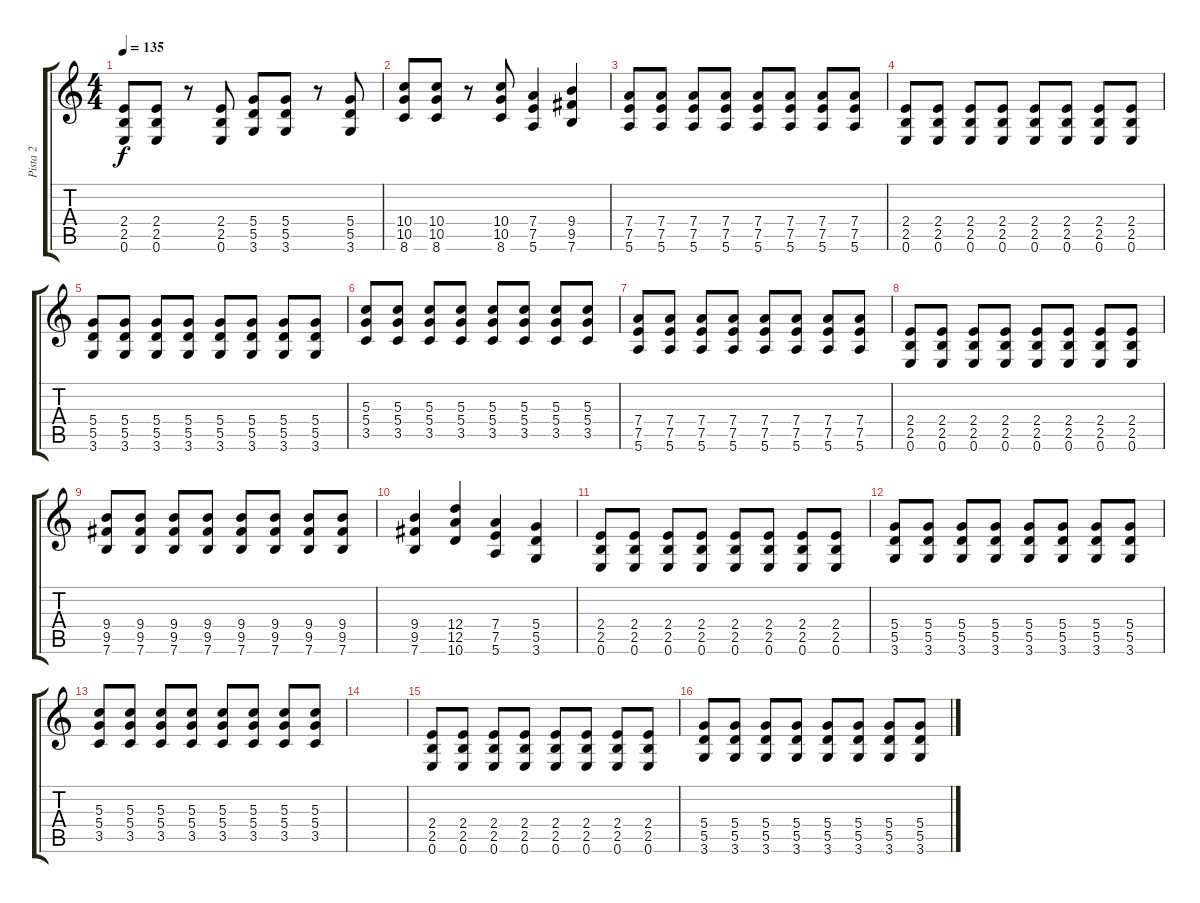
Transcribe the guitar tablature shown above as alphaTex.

\track ("Pista 2" "Pista 2") {instrument overdrivenguitar}
\staff {score tabs}
\tuning (E4 B3 G3 D3 A2 E2) {hide}
\ts (4 4)
\tempo 135
\clef g2
\ks c
(2.4 2.5 0.6).8{dy f} (2.4 2.5 0.6).8 r.8 (2.4 2.5 0.6).8 (5.4 5.5 3.6).8 (5.4 5.5 3.6).8 r.8 (5.4 5.5 3.6).8 |
(10.4 10.5 8.6).8 (10.4 10.5 8.6).8 r.8 (10.4 10.5 8.6).8 (7.4 7.5 5.6).4 (9.4 9.5 7.6).4 |
(7.4 7.5 5.6).8 (7.4 7.5 5.6).8 (7.4 7.5 5.6).8 (7.4 7.5 5.6).8 (7.4 7.5 5.6).8 (7.4 7.5 5.6).8 (7.4 7.5 5.6).8 (7.4 7.5 5.6).8 |
(2.4 2.5 0.6).8 (2.4 2.5 0.6).8 (2.4 2.5 0.6).8 (2.4 2.5 0.6).8 (2.4 2.5 0.6).8 (2.4 2.5 0.6).8 (2.4 2.5 0.6).8 (2.4 2.5 0.6).8 |
(5.4 5.5 3.6).8 (5.4 5.5 3.6).8 (5.4 5.5 3.6).8 (5.4 5.5 3.6).8 (5.4 5.5 3.6).8 (5.4 5.5 3.6).8 (5.4 5.5 3.6).8 (5.4 5.5 3.6).8 |
(5.3 5.4 3.5).8 (5.3 5.4 3.5).8 (5.3 5.4 3.5).8 (5.3 5.4 3.5).8 (5.3 5.4 3.5).8 (5.3 5.4 3.5).8 (5.3 5.4 3.5).8 (5.3 5.4 3.5).8 |
(7.4 7.5 5.6).8 (7.4 7.5 5.6).8 (7.4 7.5 5.6).8 (7.4 7.5 5.6).8 (7.4 7.5 5.6).8 (7.4 7.5 5.6).8 (7.4 7.5 5.6).8 (7.4 7.5 5.6).8 |
(2.4 2.5 0.6).8 (2.4 2.5 0.6).8 (2.4 2.5 0.6).8 (2.4 2.5 0.6).8 (2.4 2.5 0.6).8 (2.4 2.5 0.6).8 (2.4 2.5 0.6).8 (2.4 2.5 0.6).8 |
(9.4 9.5 7.6).8 (9.4 9.5 7.6).8 (9.4 9.5 7.6).8 (9.4 9.5 7.6).8 (9.4 9.5 7.6).8 (9.4 9.5 7.6).8 (9.4 9.5 7.6).8 (9.4 9.5 7.6).8 |
(9.4 9.5 7.6).4 (12.4 12.5 10.6).4 (7.4 7.5 5.6).4 (5.4 5.5 3.6).4 |
(2.4 2.5 0.6).8 (2.4 2.5 0.6).8 (2.4 2.5 0.6).8 (2.4 2.5 0.6).8 (2.4 2.5 0.6).8 (2.4 2.5 0.6).8 (2.4 2.5 0.6).8 (2.4 2.5 0.6).8 |
(5.4 5.5 3.6).8 (5.4 5.5 3.6).8 (5.4 5.5 3.6).8 (5.4 5.5 3.6).8 (5.4 5.5 3.6).8 (5.4 5.5 3.6).8 (5.4 5.5 3.6).8 (5.4 5.5 3.6).8 |
(5.3 5.4 3.5).8 (5.3 5.4 3.5).8 (5.3 5.4 3.5).8 (5.3 5.4 3.5).8 (5.3 5.4 3.5).8 (5.3 5.4 3.5).8 (5.3 5.4 3.5).8 (5.3 5.4 3.5).8 |
|
(2.4 2.5 0.6).8 (2.4 2.5 0.6).8 (2.4 2.5 0.6).8 (2.4 2.5 0.6).8 (2.4 2.5 0.6).8 (2.4 2.5 0.6).8 (2.4 2.5 0.6).8 (2.4 2.5 0.6).8 |
(5.4 5.5 3.6).8 (5.4 5.5 3.6).8 (5.4 5.5 3.6).8 (5.4 5.5 3.6).8 (5.4 5.5 3.6).8 (5.4 5.5 3.6).8 (5.4 5.5 3.6).8 (5.4 5.5 3.6).8
